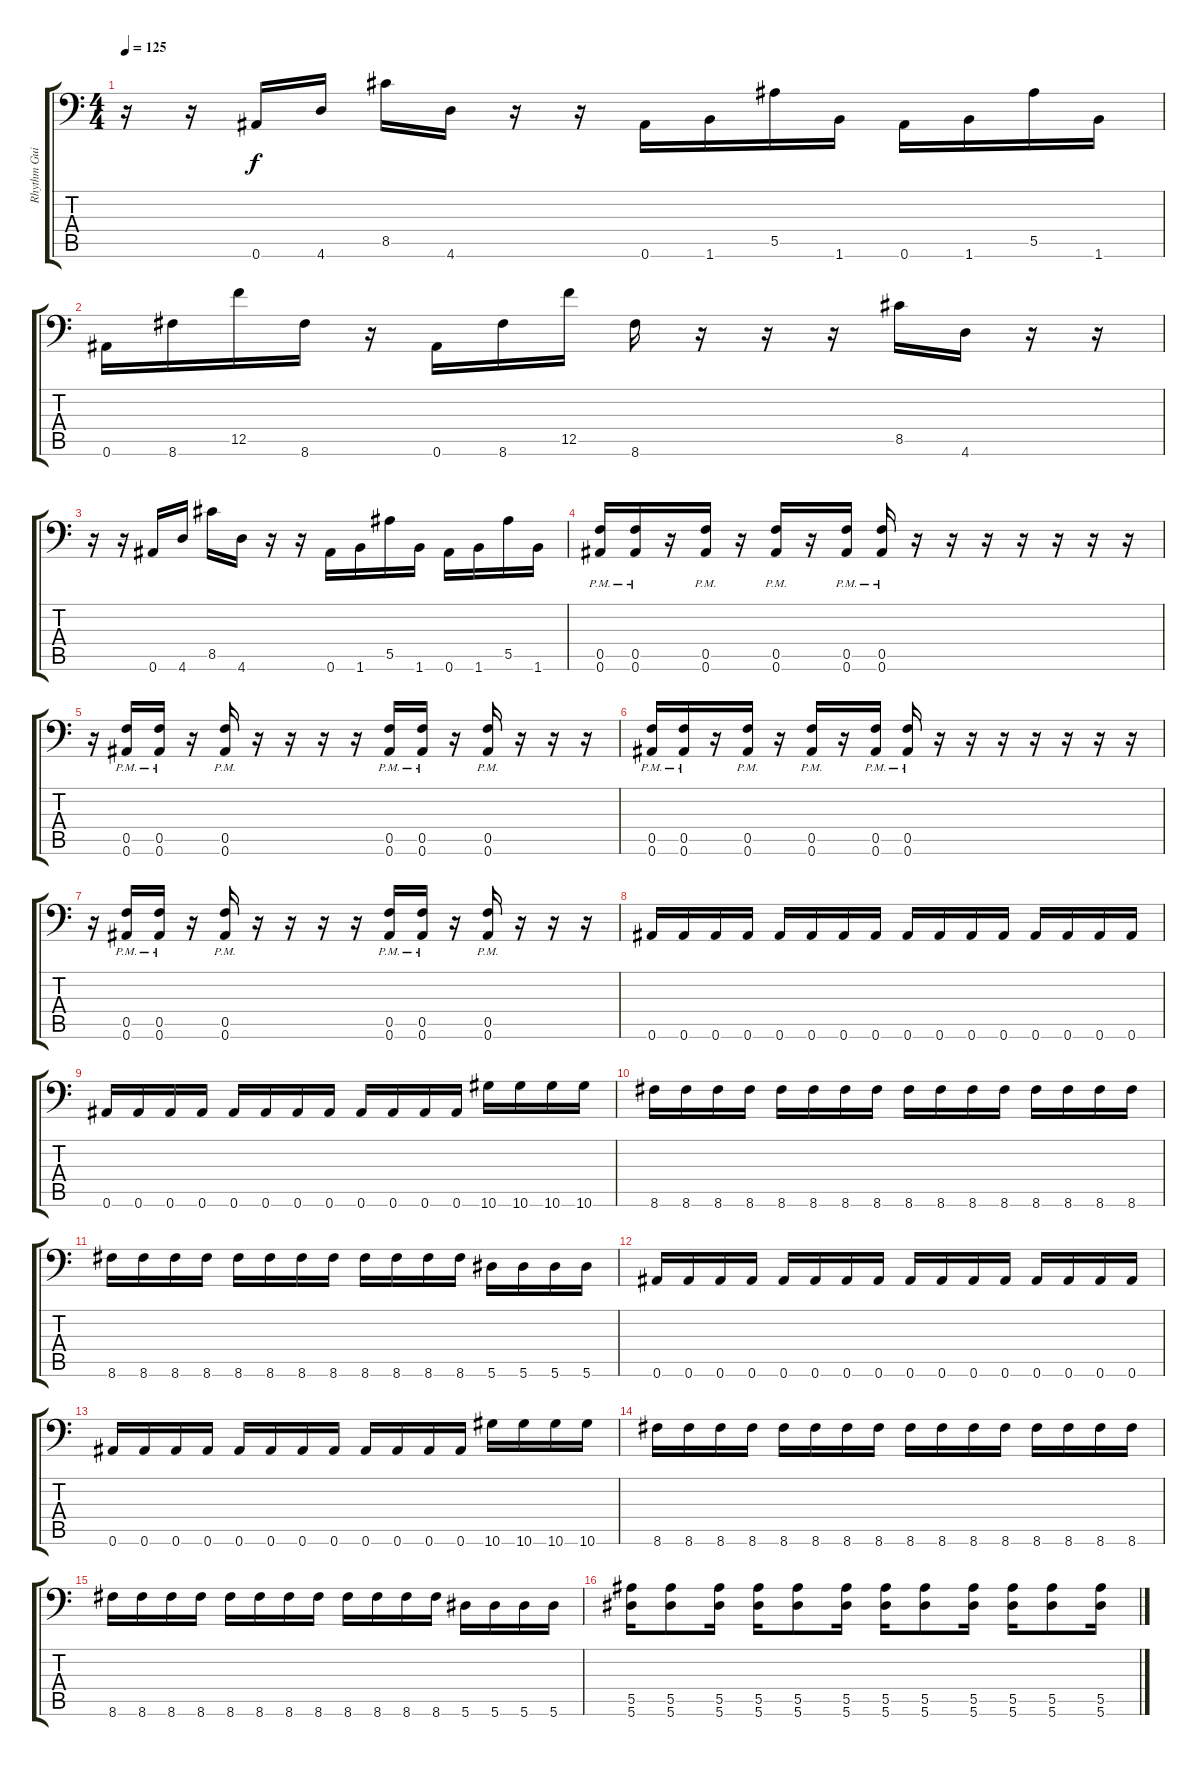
\track ("Rhythm Guitar 1" "Rhythm Gui") {instrument distortionguitar}
\staff {score tabs}
\tuning (C4 G3 Eb3 Bb2 F2 Bb1) {hide}
\ts (4 4)
\tempo 125
\clef f4
\ks c
r.16{dy f} r.16 0.6.16 4.6.16 8.5.16 4.6.16 r.16 r.16 0.6.16 1.6.16 5.5.16 1.6.16 0.6.16 1.6.16 5.5.16 1.6.16 |
0.6.16 8.6.16 12.5.16 8.6.16 r.16 0.6.16 8.6.16 12.5.16 8.6.16 r.16 r.16 r.16 8.5.16 4.6.16 r.16 r.16 |
r.16 r.16 0.6.16 4.6.16 8.5.16 4.6.16 r.16 r.16 0.6.16 1.6.16 5.5.16 1.6.16 0.6.16 1.6.16 5.5.16 1.6.16 |
(0.5{pm} 0.6{pm}).16 (0.5{pm} 0.6{pm}).16 r.16 (0.5{pm} 0.6{pm}).16 r.16 (0.5{pm} 0.6{pm}).16 r.16 (0.5{pm} 0.6{pm}).16 (0.5{pm} 0.6{pm}).16 r.16 r.16 r.16 r.16 r.16 r.16 r.16 |
r.16 (0.5{pm} 0.6{pm}).16 (0.5{pm} 0.6{pm}).16 r.16 (0.5{pm} 0.6{pm}).16 r.16 r.16 r.16 r.16 (0.5{pm} 0.6{pm}).16 (0.5{pm} 0.6{pm}).16 r.16 (0.5{pm} 0.6{pm}).16 r.16 r.16 r.16 |
(0.5{pm} 0.6{pm}).16 (0.5{pm} 0.6{pm}).16 r.16 (0.5{pm} 0.6{pm}).16 r.16 (0.5{pm} 0.6{pm}).16 r.16 (0.5{pm} 0.6{pm}).16 (0.5{pm} 0.6{pm}).16 r.16 r.16 r.16 r.16 r.16 r.16 r.16 |
r.16 (0.5{pm} 0.6{pm}).16 (0.5{pm} 0.6{pm}).16 r.16 (0.5{pm} 0.6{pm}).16 r.16 r.16 r.16 r.16 (0.5{pm} 0.6{pm}).16 (0.5{pm} 0.6{pm}).16 r.16 (0.5{pm} 0.6{pm}).16 r.16 r.16 r.16 |
0.6.16 0.6.16 0.6.16 0.6.16 0.6.16 0.6.16 0.6.16 0.6.16 0.6.16 0.6.16 0.6.16 0.6.16 0.6.16 0.6.16 0.6.16 0.6.16 |
0.6.16 0.6.16 0.6.16 0.6.16 0.6.16 0.6.16 0.6.16 0.6.16 0.6.16 0.6.16 0.6.16 0.6.16 10.6.16 10.6.16 10.6.16 10.6.16 |
8.6.16 8.6.16 8.6.16 8.6.16 8.6.16 8.6.16 8.6.16 8.6.16 8.6.16 8.6.16 8.6.16 8.6.16 8.6.16 8.6.16 8.6.16 8.6.16 |
8.6.16 8.6.16 8.6.16 8.6.16 8.6.16 8.6.16 8.6.16 8.6.16 8.6.16 8.6.16 8.6.16 8.6.16 5.6.16 5.6.16 5.6.16 5.6.16 |
0.6.16 0.6.16 0.6.16 0.6.16 0.6.16 0.6.16 0.6.16 0.6.16 0.6.16 0.6.16 0.6.16 0.6.16 0.6.16 0.6.16 0.6.16 0.6.16 |
0.6.16 0.6.16 0.6.16 0.6.16 0.6.16 0.6.16 0.6.16 0.6.16 0.6.16 0.6.16 0.6.16 0.6.16 10.6.16 10.6.16 10.6.16 10.6.16 |
8.6.16 8.6.16 8.6.16 8.6.16 8.6.16 8.6.16 8.6.16 8.6.16 8.6.16 8.6.16 8.6.16 8.6.16 8.6.16 8.6.16 8.6.16 8.6.16 |
8.6.16 8.6.16 8.6.16 8.6.16 8.6.16 8.6.16 8.6.16 8.6.16 8.6.16 8.6.16 8.6.16 8.6.16 5.6.16 5.6.16 5.6.16 5.6.16 |
(5.5 5.6).16 (5.5 5.6).8 (5.5 5.6).16 (5.5 5.6).16 (5.5 5.6).8 (5.5 5.6).16 (5.5 5.6).16 (5.5 5.6).8 (5.5 5.6).16 (5.5 5.6).16 (5.5 5.6).8 (5.5 5.6).16
